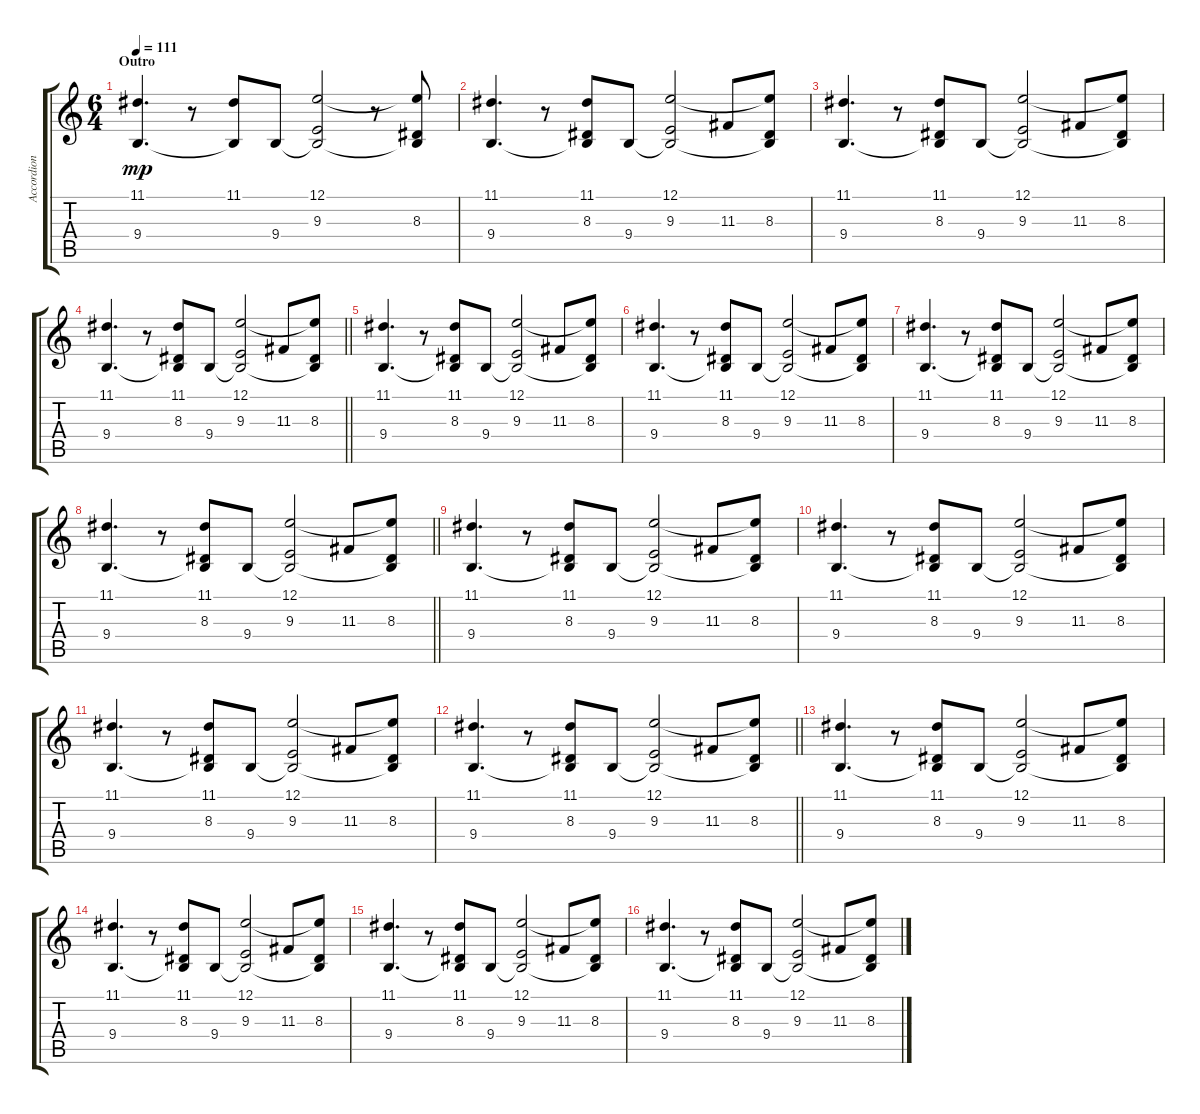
\track ("Accordion" "Accordion") {instrument tangoaccordion}
\staff {score tabs}
\tuning (E4 B3 G3 D3 A2 E2) {hide}
\ts (6 4)
\section ("" "Outro")
\tempo 111
\clef g2
\ks c
(11.1 9.4).4{d dy mp balance 8} r.8 (11.1 9.4{t}).8 9.4.8 (12.1 9.3 9.4{t}).2 r.8 (12.1{t} 8.3 9.4{t}).8 |
(11.1 9.4).4{d} r.8 (11.1 8.3 9.4{t}).8 9.4.8 (12.1 9.3 9.4{t}).2 11.3.8 (12.1{t} 8.3 9.4{t}).8 |
(11.1 9.4).4{d} r.8 (11.1 8.3 9.4{t}).8 9.4.8 (12.1 9.3 9.4{t}).2 11.3.8 (12.1{t} 8.3 9.4{t}).8 |
\barLineRight lightlight
(11.1 9.4).4{d} r.8 (11.1 8.3 9.4{t}).8 9.4.8 (12.1 9.3 9.4{t}).2 11.3.8 (12.1{t} 8.3 9.4{t}).8 |
(11.1 9.4).4{d} r.8 (11.1 8.3 9.4{t}).8 9.4.8 (12.1 9.3 9.4{t}).2 11.3.8 (12.1{t} 8.3 9.4{t}).8 |
(11.1 9.4).4{d} r.8 (11.1 8.3 9.4{t}).8 9.4.8 (12.1 9.3 9.4{t}).2 11.3.8 (12.1{t} 8.3 9.4{t}).8 |
(11.1 9.4).4{d} r.8 (11.1 8.3 9.4{t}).8 9.4.8 (12.1 9.3 9.4{t}).2 11.3.8 (12.1{t} 8.3 9.4{t}).8 |
\barLineRight lightlight
(11.1 9.4).4{d} r.8 (11.1 8.3 9.4{t}).8 9.4.8 (12.1 9.3 9.4{t}).2 11.3.8 (12.1{t} 8.3 9.4{t}).8 |
(11.1 9.4).4{d} r.8 (11.1 8.3 9.4{t}).8 9.4.8 (12.1 9.3 9.4{t}).2 11.3.8 (12.1{t} 8.3 9.4{t}).8 |
(11.1 9.4).4{d} r.8 (11.1 8.3 9.4{t}).8 9.4.8 (12.1 9.3 9.4{t}).2 11.3.8 (12.1{t} 8.3 9.4{t}).8 |
(11.1 9.4).4{d} r.8 (11.1 8.3 9.4{t}).8 9.4.8 (12.1 9.3 9.4{t}).2 11.3.8 (12.1{t} 8.3 9.4{t}).8 |
\barLineRight lightlight
(11.1 9.4).4{d} r.8 (11.1 8.3 9.4{t}).8 9.4.8 (12.1 9.3 9.4{t}).2 11.3.8 (12.1{t} 8.3 9.4{t}).8 |
(11.1 9.4).4{d} r.8 (11.1 8.3 9.4{t}).8 9.4.8 (12.1 9.3 9.4{t}).2 11.3.8 (12.1{t} 8.3 9.4{t}).8 |
(11.1 9.4).4{d} r.8 (11.1 8.3 9.4{t}).8 9.4.8 (12.1 9.3 9.4{t}).2 11.3.8 (12.1{t} 8.3 9.4{t}).8 |
(11.1 9.4).4{d} r.8 (11.1 8.3 9.4{t}).8 9.4.8 (12.1 9.3 9.4{t}).2 11.3.8 (12.1{t} 8.3 9.4{t}).8 |
(11.1 9.4).4{d} r.8 (11.1 8.3 9.4{t}).8 9.4.8 (12.1 9.3 9.4{t}).2 11.3.8 (12.1{t} 8.3 9.4{t}).8
